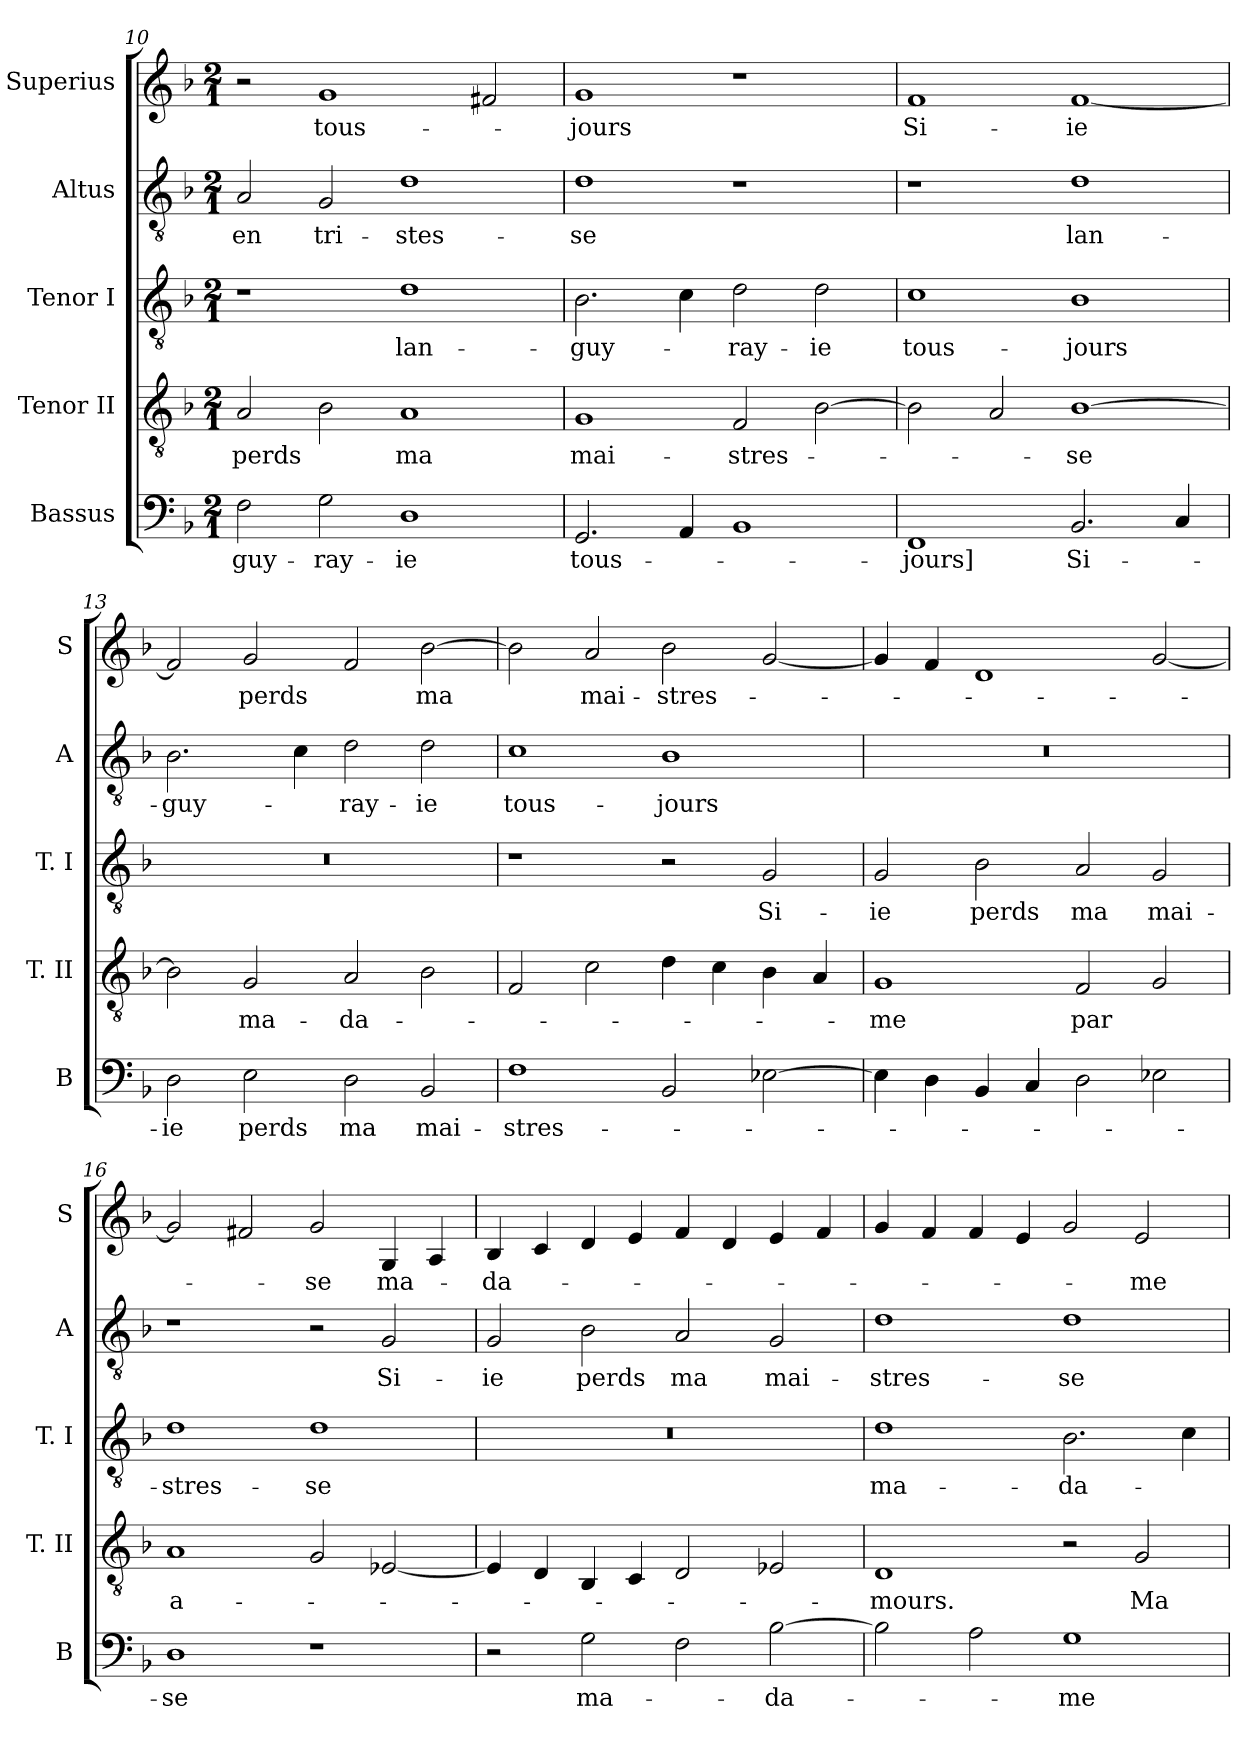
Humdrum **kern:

**kern	**text	**kern	**text	**kern	**text	**kern	**text	**kern	**text
*part5	*part5	*part4	*part4	*part3	*part3	*part2	*part2	*part1	*part1
*staff5	*staff5	*staff4	*staff4	*staff3	*staff3	*staff2	*staff2	*staff1	*staff1
*I"Bassus	*	*I"Tenor II	*	*I"Tenor I	*	*I"Altus	*	*I"Superius	*
*I'B	*	*I'T. II	*	*I'T. I	*	*I'A	*	*I'S	*
*clefF4	*	*clefGv2	*	*clefGv2	*	*clefGv2	*	*clefG2	*
*k[b-]	*	*k[b-]	*	*k[b-]	*	*k[b-]	*	*k[b-]	*
*F:	*	*F:	*	*F:	*	*F:	*	*F:	*
*M2/1	*	*M2/1	*	*M2/1	*	*M2/1	*	*M2/1	*
=10	=10	=10	=10	=10	=10	=10	=10	=10	=10
2F	-guy-	2A	perds	1r	.	2A	en	2r	.
2G	-ray-	2B-	.	.	.	2G	tri-	1g	tous-
1D	-ie	1A	ma	1d	lan-	1d	-stes-	.	.
.	.	.	.	.	.	.	.	2f#X	.
=11	=11	=11	=11	=11	=11	=11	=11	=11	=11
2.GG	tous-	1G	mai-	2.B-	-guy-	1d	-se	1g	-jours
4AA	.	.	.	4c	.	.	.	.	.
1BB-	.	2F	-stres-	2d	-ray-	1r	.	1r	.
.	.	[2B-	.	2d	-ie	.	.	.	.
=12	=12	=12	=12	=12	=12	=12	=12	=12	=12
1FF	-jours]	2B-]	.	1c	tous-	1r	.	1f	Si-
.	.	2A	.	.	.	.	.	.	.
2.BB-	Si-	[1B-	-se	1B-	-jours	1d	lan-	[1f	-ie
4C	.	.	.	.	.	.	.	.	.
=13	=13	=13	=13	=13	=13	=13	=13	=13	=13
2D	-ie	2B-]	.	0r	.	2.B-	-guy-	2f]	.
2E	perds	2G	ma-	.	.	.	.	2g	perds
.	.	.	.	.	.	4c	.	.	.
2D	ma	2A	-da-	.	.	2d	-ray-	2f	.
2BB-	mai-	2B-	.	.	.	2d	-ie	[2b-	ma
=14	=14	=14	=14	=14	=14	=14	=14	=14	=14
1F	-stres-	2F	.	1r	.	1c	tous-	2b-]	.
.	.	2c	.	.	.	.	.	2a	mai-
2BB-	.	4d	.	2r	.	1B-	-jours	2b-	-stres-
.	.	4c	.	.	.	.	.	.	.
[2E-X	.	4B-	.	2G	Si-	.	.	[2g	.
.	.	4A	.	.	.	.	.	.	.
=15	=15	=15	=15	=15	=15	=15	=15	=15	=15
4E-]	.	1G	-me	2G	-ie	0r	.	4g]	.
4D	.	.	.	.	.	.	.	4f	.
4BB-	.	.	.	2B-	perds	.	.	1d	.
4C	.	.	.	.	.	.	.	.	.
2D	.	2F	par	2A	ma	.	.	.	.
2E-X	.	2G	.	2G	mai-	.	.	[2g	.
=16	=16	=16	=16	=16	=16	=16	=16	=16	=16
1D	-se	1A	a-	1d	-stres-	1r	.	2g]	.
.	.	.	.	.	.	.	.	2f#X	.
1r	.	2G	.	1d	-se	2r	.	2g	-se
.	.	[2E-X	.	.	.	2G	Si-	4G	ma-
.	.	.	.	.	.	.	.	4A	.
=17	=17	=17	=17	=17	=17	=17	=17	=17	=17
2r	.	4E-]	.	0r	.	2G	-ie	4B-	-da-
.	.	4D	.	.	.	.	.	4c	.
2G	ma-	4BB-	.	.	.	2B-	perds	4d	.
.	.	4C	.	.	.	.	.	4e	.
2F	.	2D	.	.	.	2A	ma	4f	.
.	.	.	.	.	.	.	.	4d	.
[2B-	-da-	2E-X	.	.	.	2G	mai-	4e	.
.	.	.	.	.	.	.	.	4f	.
=18	=18	=18	=18	=18	=18	=18	=18	=18	=18
2B-]	.	1D	-mours.	1d	ma-	1d	-stres-	4g	.
.	.	.	.	.	.	.	.	4f	.
2A	.	.	.	.	.	.	.	4f	.
.	.	.	.	.	.	.	.	4e	.
1G	-me	2r	.	2.B-	-da-	1d	-se	2g	.
.	.	2G	Ma-	.	.	.	.	2e	-me
.	.	.	.	4c	.	.	.	.	.
=	=	=	=	=	=	=	=	=	=
*-	*-	*-	*-	*-	*-	*-	*-	*-	*-
